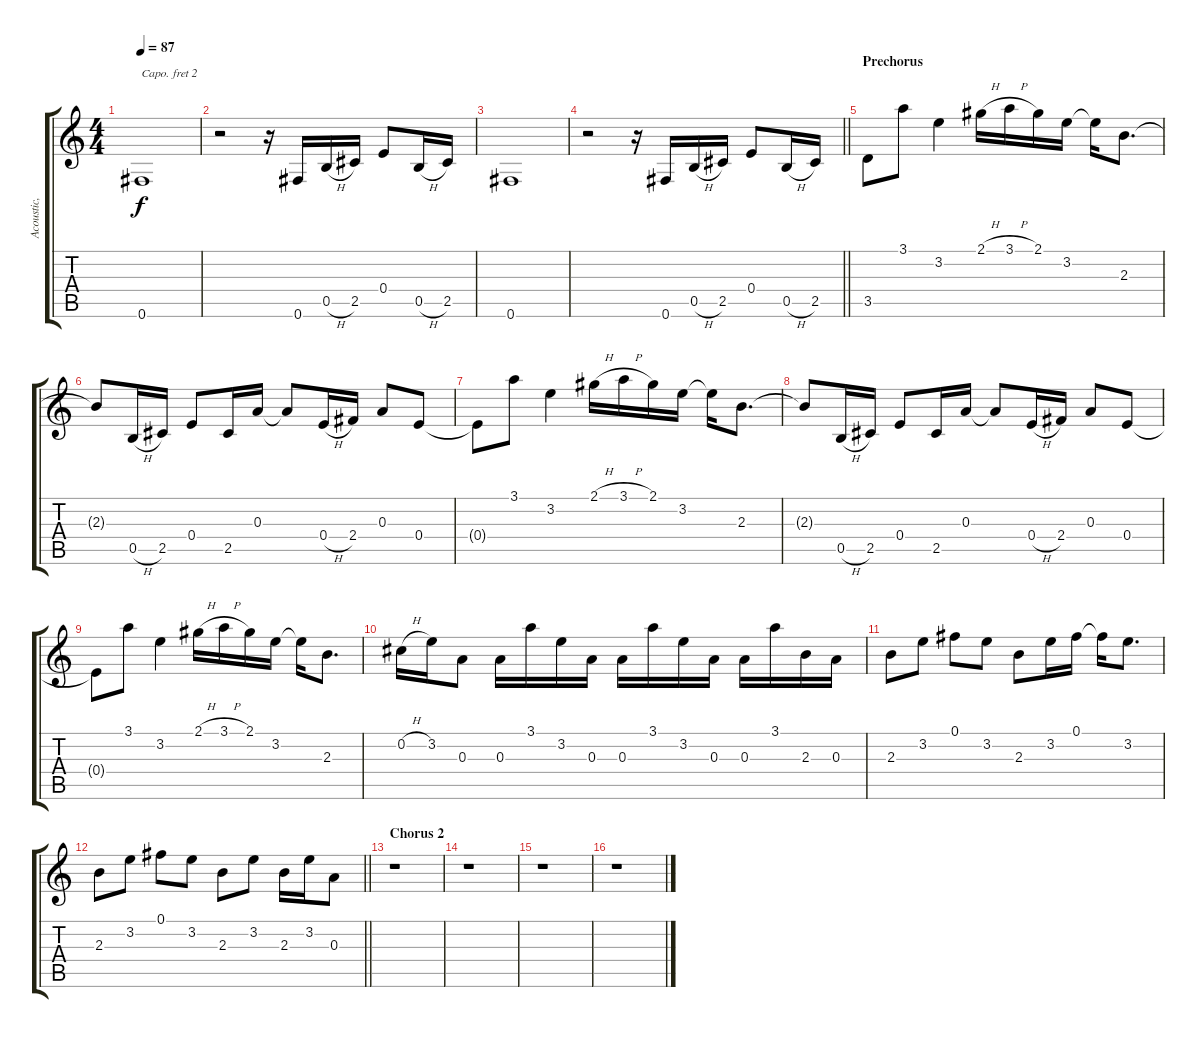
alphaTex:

\track ("Acoustic, Lead (Capo @2)" "Acoustic, ") {instrument acousticguitarsteel}
\staff {score tabs}
\capo 2
\tuning (E4 B3 G3 D3 A2 E2) {hide}
\ts (4 4)
\tempo 87
\clef g2
\ks c
0.6.1{dy f} |
r.2 r.16 0.6.16 0.5{h}.16 2.5.16 0.4.8 0.5{h}.16 2.5.16 |
0.6.1 |
\barLineRight lightlight
r.2 r.16 0.6.16 0.5{h}.16 2.5.16 0.4.8 0.5{h}.16 2.5.16 |
\section ("" "Prechorus")
3.5.8 3.1.8 3.2.4 2.1{h}.16 3.1{h}.16 2.1.16 3.2.16 3.2{t}.16 2.3.8{d} |
2.3{t}.8 0.5{h}.16 2.5.16 0.4.8 2.5.16 0.3.16 0.3{t}.8 0.4{h}.16 2.4.16 0.3.8 0.4.8 |
0.4{t}.8 3.1.8 3.2.4 2.1{h}.16 3.1{h}.16 2.1.16 3.2.16 3.2{t}.16 2.3.8{d} |
2.3{t}.8 0.5{h}.16 2.5.16 0.4.8 2.5.16 0.3.16 0.3{t}.8 0.4{h}.16 2.4.16 0.3.8 0.4.8 |
0.4{t}.8 3.1.8 3.2.4 2.1{h}.16 3.1{h}.16 2.1.16 3.2.16 3.2{t}.16 2.3.8{d} |
0.2{h}.16 3.2.16 0.3.8 0.3.16 3.1.16 3.2.16 0.3.16 0.3.16 3.1.16 3.2.16 0.3.16 0.3.16 3.1.16 2.3.16 0.3.16 |
2.3.8 3.2.8 0.1.8 3.2.8 2.3.8 3.2.16 0.1.16 0.1{t}.16 3.2.8{d} |
\barLineRight lightlight
2.3.8 3.2.8 0.1.8 3.2.8 2.3.8 3.2.8 2.3.16 3.2.16 0.3.8 |
\section ("" "Chorus 2")
r.1 |
r.1 |
r.1 |
r.1
